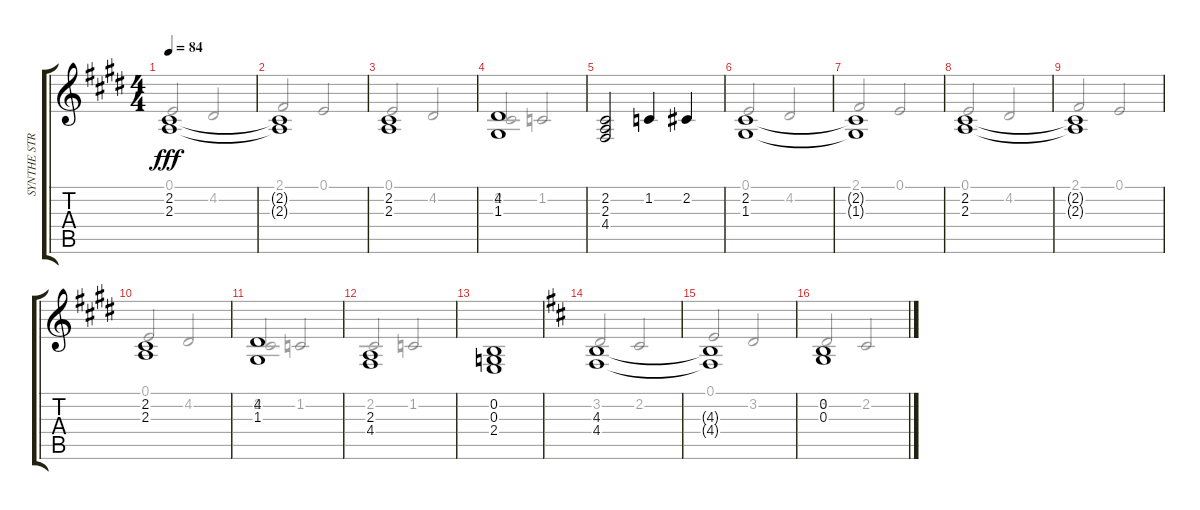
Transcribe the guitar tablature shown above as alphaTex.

\track ("SYNTHE STRINGS 2_2" "SYNTHE STR") {instrument synthstrings1}
\staff {score tabs}
\tuning (E4 B3 G3 D3 A2 E2) {hide}
\voice
\ts (4 4)
\tempo 84
\clef g2
\ks e
(2.2 2.3).1{dy fff} |
(2.2{t} 2.3{t}).1 |
(2.2 2.3).1 |
(4.2 1.3).1 |
(2.2 2.3 4.4).2 1.2.4 2.2.4 |
(2.2 1.3).1 |
(2.2{t} 1.3{t}).1 |
(2.2 2.3).1 |
(2.2{t} 2.3{t}).1 |
(2.2 2.3).1 |
(4.2 1.3).1 |
(2.3 4.4).1 |
(0.2 0.3 2.4).1 |
\ks d
(4.3 4.4).1 |
(4.3{t} 4.4{t}).1 |
(0.2 0.3).1
\voice
\clef g2
\ottava regular
\simile none
\ks e
0.1.2{dy fff beam Up} 4.2.2{beam Up} |
2.1.2{beam Up} 0.1.2{beam Up} |
0.1.2{beam Up} 4.2.2{beam Up} |
2.2.2{beam Up} 1.2.2{beam Up} |
|
0.1.2{beam Up} 4.2.2{beam Up} |
2.1.2{beam Up} 0.1.2{beam Up} |
0.1.2{beam Up} 4.2.2{beam Up} |
2.1.2{beam Up} 0.1.2{beam Up} |
0.1.2{beam Up} 4.2.2{beam Up} |
2.2.2{beam Up} 1.2.2{beam Up} |
2.2.2{beam Up} 1.2.2{beam Up} |
|
\ks d
3.2.2{beam Up} 2.2.2{beam Up} |
0.1.2{beam Up} 3.2.2{beam Up} |
3.2.2{beam Up} 2.2.2{beam Up}
